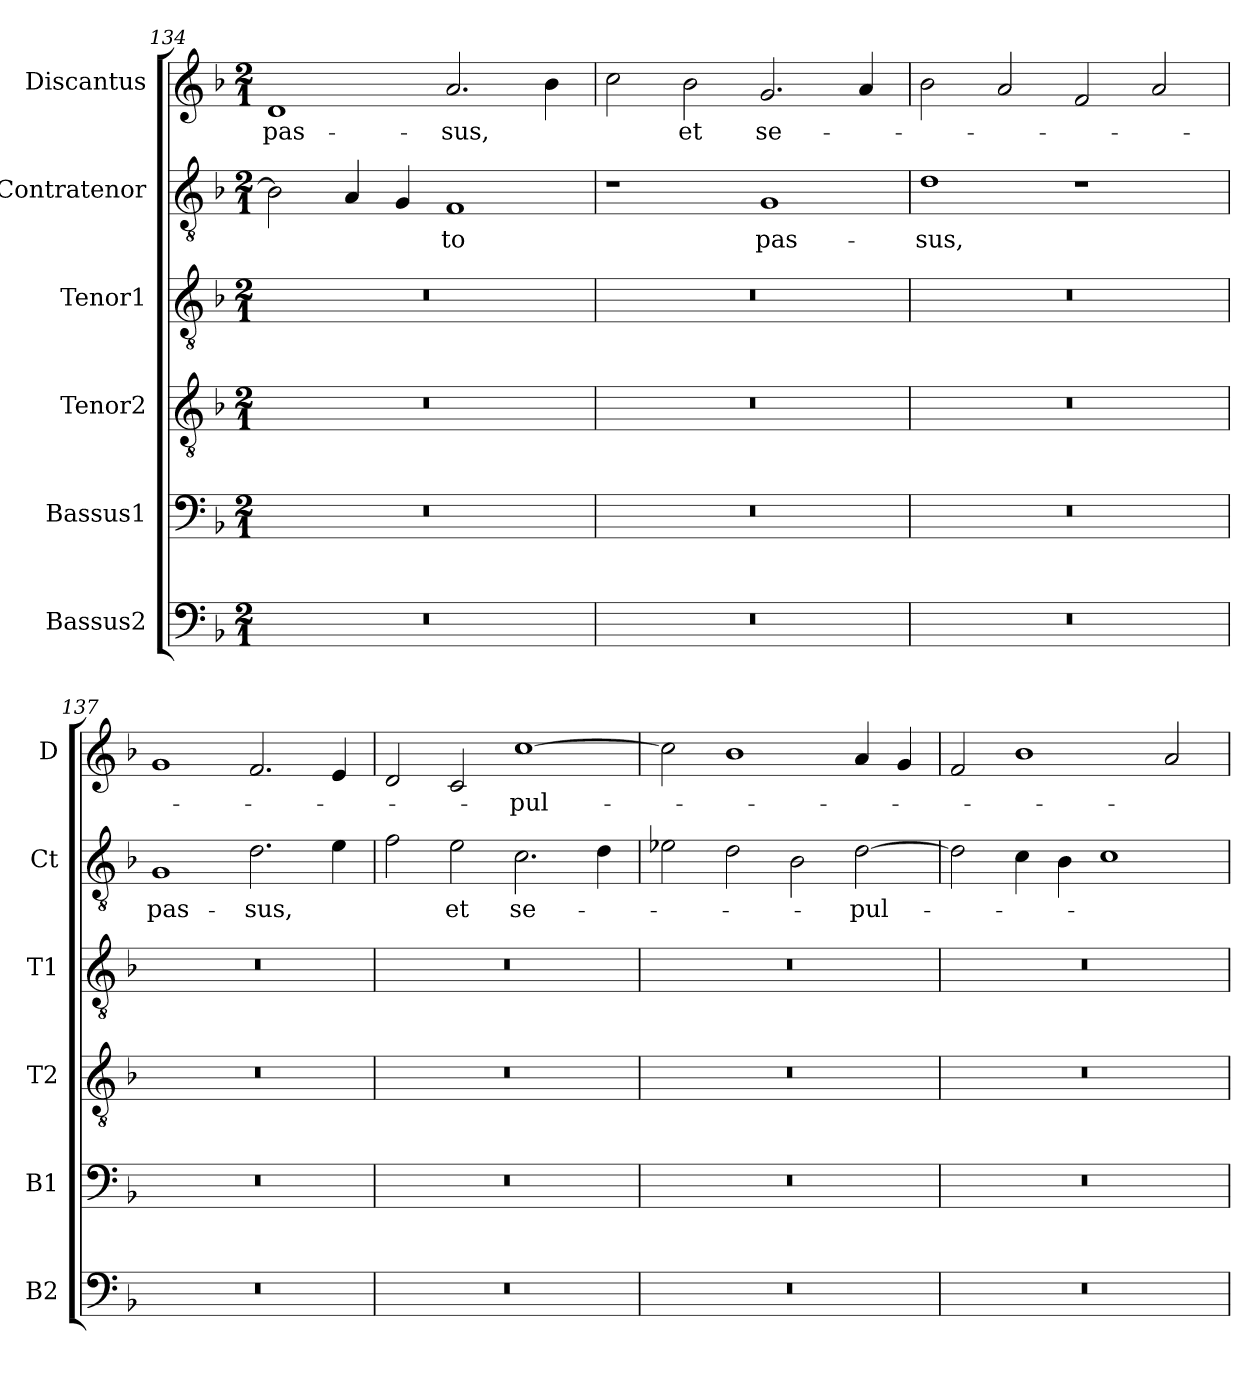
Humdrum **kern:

**kern	**kern	**kern	**kern	**kern	**text	**kern	**text
*part6	*part5	*part4	*part3	*part2	*part2	*part1	*part1
*staff6	*staff5	*staff4	*staff3	*staff2	*staff2	*staff1	*staff1
*I"Bassus2	*I"Bassus1	*I"Tenor2	*I"Tenor1	*I"Contratenor	*	*I"Discantus	*
*I'B2	*I'B1	*I'T2	*I'T1	*I'Ct	*	*I'D	*
*clefF4	*clefF4	*clefGv2	*clefGv2	*clefGv2	*	*clefG2	*
*k[b-]	*k[b-]	*k[b-]	*k[b-]	*k[b-]	*	*k[b-]	*
*M2/1	*M2/1	*M2/1	*M2/1	*M2/1	*	*M2/1	*
=134	=134	=134	=134	=134	=134	=134	=134
0r	0r	0r	0r	2B-\]	.	1d	pas-
.	.	.	.	4A/	.	.	.
.	.	.	.	4G/	.	.	.
.	.	.	.	1F	-to	2.a/	-sus,
.	.	.	.	.	.	4b-\	.
=135	=135	=135	=135	=135	=135	=135	=135
0r	0r	0r	0r	1r	.	2cc\	.
.	.	.	.	.	.	2b-\	et
.	.	.	.	1G	pas-	2.g/	se-
.	.	.	.	.	.	4a/	.
=136	=136	=136	=136	=136	=136	=136	=136
0r	0r	0r	0r	1d	-sus,	2b-\	.
.	.	.	.	.	.	2a/	.
.	.	.	.	1r	.	2f/	.
.	.	.	.	.	.	2a/	.
=137	=137	=137	=137	=137	=137	=137	=137
0r	0r	0r	0r	1G	pas-	1g	.
.	.	.	.	2.d\	-sus,	2.f/	.
.	.	.	.	4e\	.	4e/	.
=138	=138	=138	=138	=138	=138	=138	=138
0r	0r	0r	0r	2f\	.	2d/	.
.	.	.	.	2e\	et	2c/	.
.	.	.	.	2.c\	se-	[1cc	-pul-
.	.	.	.	4d\	.	.	.
=139	=139	=139	=139	=139	=139	=139	=139
0r	0r	0r	0r	2e-X\	.	2cc\]	.
.	.	.	.	2d\	.	1b-	.
.	.	.	.	2B-\	.	.	.
.	.	.	.	[2d\	-pul-	4a/	.
.	.	.	.	.	.	4g/	.
=140	=140	=140	=140	=140	=140	=140	=140
0r	0r	0r	0r	2d\]	.	2f/	.
.	.	.	.	4c\	.	1b-	.
.	.	.	.	4B-\	.	.	.
.	.	.	.	1c	.	.	.
.	.	.	.	.	.	2a/	.
=	=	=	=	=	=	=	=
*-	*-	*-	*-	*-	*-	*-	*-
